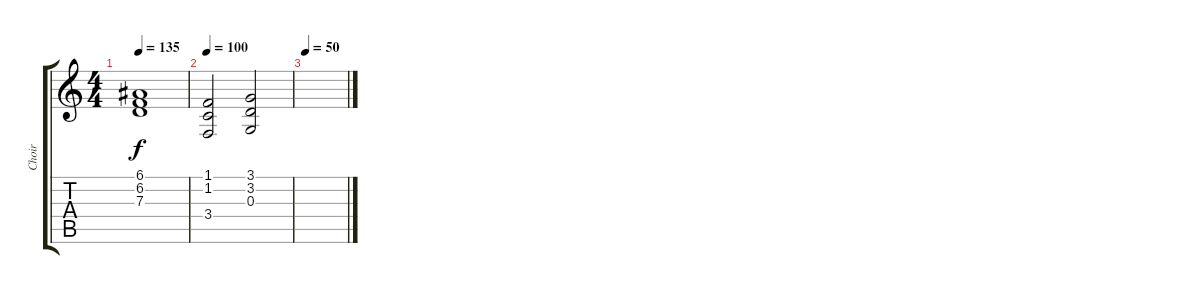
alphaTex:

\track ("Choir" "Choir") {instrument choiraahs}
\staff {score tabs}
\tuning (E4 B3 G3 D3 A2 E2) {hide}
\ts (4 4)
\tempo 135
\clef g2
\ks c
(6.1 6.2 7.3).1{dy f} |
\tempo 100
(1.1 1.2 3.4).2 (3.1 3.2 0.3).2 |
\tempo 50
